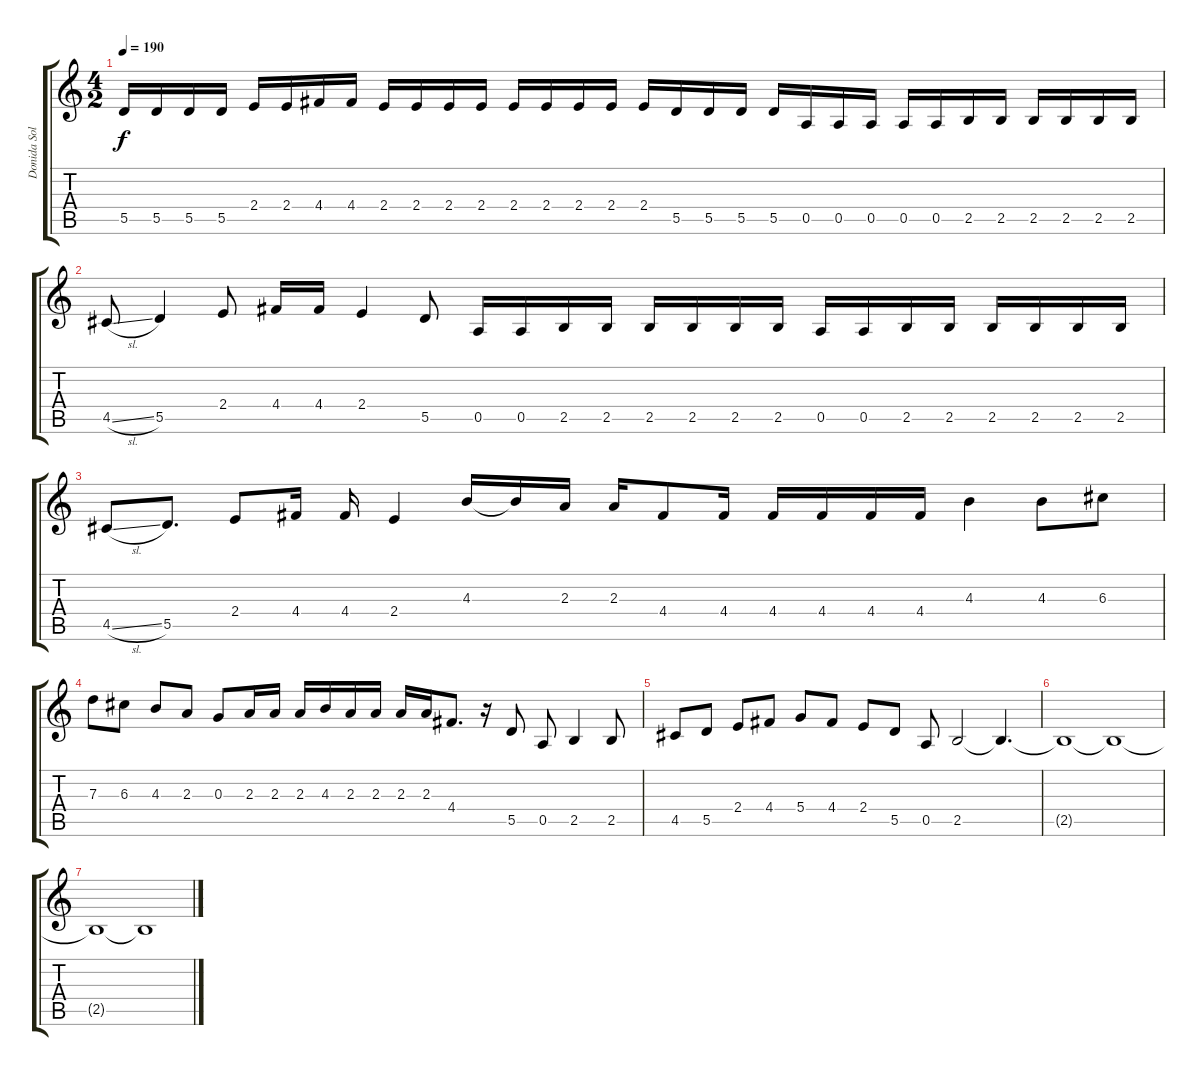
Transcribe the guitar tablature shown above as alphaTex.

\track ("Donida Solos" "Donida Sol") {instrument distortionguitar}
\staff {score tabs}
\tuning (E4 B3 G3 D3 A2 E2) {hide}
\ts (4 2)
\tempo 190
\clef g2
\ks c
5.5.16{dy f} 5.5.16 5.5.16 5.5.16 2.4.16 2.4.16 4.4.16 4.4.16 2.4.16 2.4.16 2.4.16 2.4.16 2.4.16 2.4.16 2.4.16 2.4.16 2.4.16 5.5.16 5.5.16 5.5.16 5.5.16 0.5.16 0.5.16 0.5.16 0.5.16 0.5.16 2.5.16 2.5.16 2.5.16 2.5.16 2.5.16 2.5.16 |
4.5{sl}.8 5.5.4 2.4.8 4.4.16 4.4.16 2.4.4 5.5.8 0.5.16 0.5.16 2.5.16 2.5.16 2.5.16 2.5.16 2.5.16 2.5.16 0.5.16 0.5.16 2.5.16 2.5.16 2.5.16 2.5.16 2.5.16 2.5.16 |
4.5{sl}.8 5.5.8{d} 2.4.8 4.4.16 4.4.16 2.4.4 4.3.16 4.3{t}.16 2.3.16 2.3.16 4.4.8 4.4.16 4.4.16 4.4.16 4.4.16 4.4.16 4.3.4 4.3.8 6.3.8 |
7.3.8 6.3.8 4.3.8 2.3.8 0.3.8 2.3.16 2.3.16 2.3.16 4.3.16 2.3.16 2.3.16 2.3.16 2.3.16 4.4.8{d} r.16 5.5.8 0.5.8 2.5.4 2.5.8 |
4.5.8 5.5.8 2.4.8 4.4.8 5.4.8 4.4.8 2.4.8 5.5.8 0.5.8 2.5.2 2.5{t}.4{d} |
2.5{t}.1 2.5{t}.1 |
2.5{t}.1{volume 0} 2.5{t}.1
